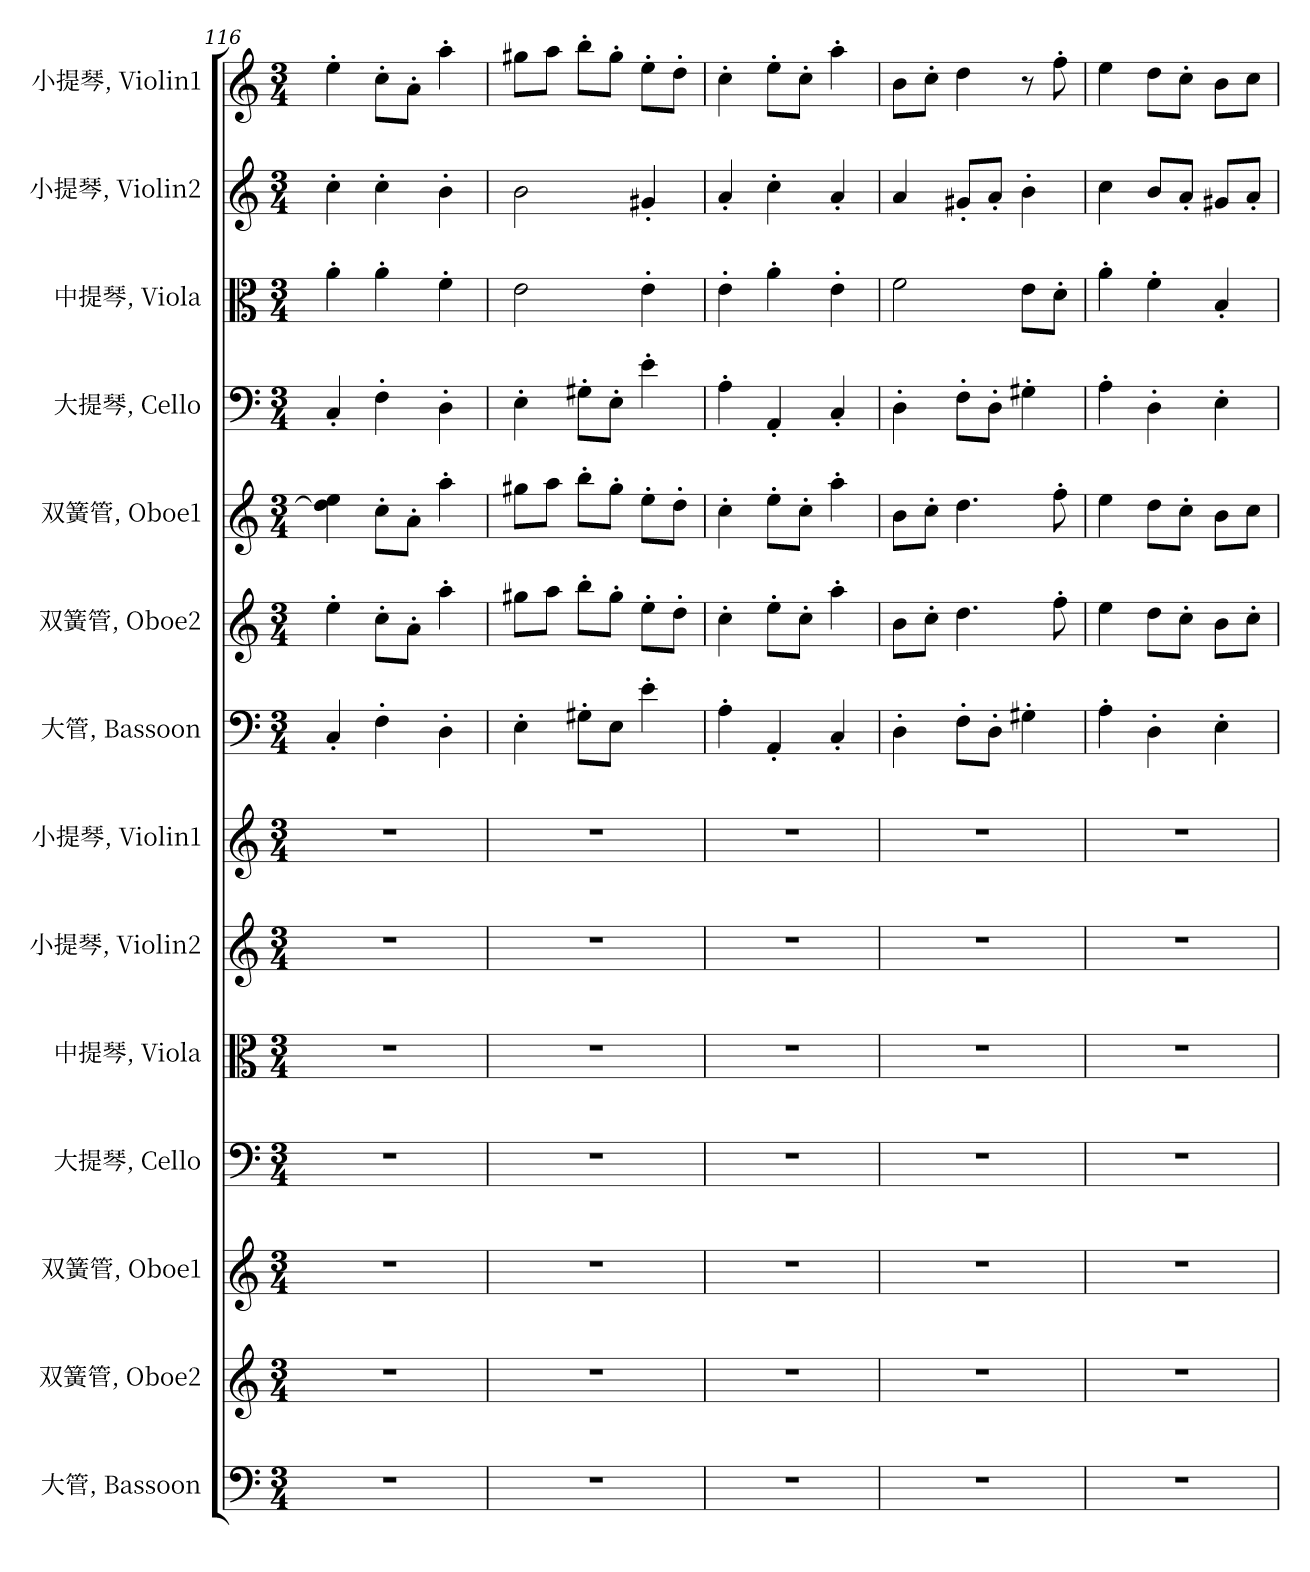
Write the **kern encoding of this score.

**kern	**kern	**kern	**kern	**kern	**kern	**kern	**kern	**kern	**kern	**kern	**kern	**kern	**kern
*part14	*part13	*part12	*part11	*part10	*part9	*part8	*part7	*part6	*part5	*part4	*part3	*part2	*part1
*staff14	*staff13	*staff12	*staff11	*staff10	*staff9	*staff8	*staff7	*staff6	*staff5	*staff4	*staff3	*staff2	*staff1
*I"大管, Bassoon	*I"双簧管, Oboe2	*I"双簧管, Oboe1	*I"大提琴, Cello	*I"中提琴, Viola	*I"小提琴, Violin2	*I"小提琴, Violin1	*I"大管, Bassoon	*I"双簧管, Oboe2	*I"双簧管, Oboe1	*I"大提琴, Cello	*I"中提琴, Viola	*I"小提琴, Violin2	*I"小提琴, Violin1
*I'Bsn.	*I'Ob.	*I'Ob.	*	*I'Vla.	*I'Vln.	*I'Vln.	*I'Bsn.	*I'Ob.	*I'Ob.	*	*I'Vla.	*I'Vln.	*I'Vln.
*clefF4	*clefG2	*clefG2	*clefF4	*clefC3	*clefG2	*clefG2	*clefF4	*clefG2	*clefG2	*clefF4	*clefC3	*clefG2	*clefG2
*k[]	*k[]	*k[]	*k[]	*k[]	*k[]	*k[]	*k[]	*k[]	*k[]	*k[]	*k[]	*k[]	*k[]
*M3/4	*M3/4	*M3/4	*M3/4	*M3/4	*M3/4	*M3/4	*M3/4	*M3/4	*M3/4	*M3/4	*M3/4	*M3/4	*M3/4
=116	=116	=116	=116	=116	=116	=116	=116	=116	=116	=116	=116	=116	=116
2.r	2.r	2.r	2.r	2.r	2.r	2.r	4C'/	4ee'\	4dd\] 4ee\	4C'/	4a'\	4cc'\	4ee'\
.	.	.	.	.	.	.	4F'\	8cc'\L	8cc'\L	4F'\	4a'\	4cc'\	8cc'\L
.	.	.	.	.	.	.	.	8a'\J	8a'\J	.	.	.	8a'\J
.	.	.	.	.	.	.	4D'\	4aa'\	4aa'\	4D'\	4f'\	4b'\	4aa'\
=117	=117	=117	=117	=117	=117	=117	=117	=117	=117	=117	=117	=117	=117
2.r	2.r	2.r	2.r	2.r	2.r	2.r	4E'\	8gg#X\L	8gg#X\L	4E'\	2e\	2b\	8gg#X\L
.	.	.	.	.	.	.	.	8aa\J	8aa\J	.	.	.	8aa\J
.	.	.	.	.	.	.	8G#X'\L	8bb'\L	8bb'\L	8G#X'\L	.	.	8bb'\L
.	.	.	.	.	.	.	8E\J	8gg#'\J	8gg#'\J	8E'\J	.	.	8gg#'\J
.	.	.	.	.	.	.	4e'\	8ee'\L	8ee'\L	4e'\	4e'\	4g#X'/	8ee'\L
.	.	.	.	.	.	.	.	8dd'\J	8dd'\J	.	.	.	8dd'\J
=118	=118	=118	=118	=118	=118	=118	=118	=118	=118	=118	=118	=118	=118
2.r	2.r	2.r	2.r	2.r	2.r	2.r	4A'\	4cc'\	4cc'\	4A'\	4e'\	4a'/	4cc'\
.	.	.	.	.	.	.	4AA'/	8ee'\L	8ee'\L	4AA'/	4a'\	4cc'\	8ee'\L
.	.	.	.	.	.	.	.	8cc'\J	8cc'\J	.	.	.	8cc'\J
.	.	.	.	.	.	.	4C'/	4aa'\	4aa'\	4C'/	4e'\	4a'/	4aa'\
!!LO:PB:g=z
=119	=119	=119	=119	=119	=119	=119	=119	=119	=119	=119	=119	=119	=119
2.r	2.r	2.r	2.r	2.r	2.r	2.r	4D'\	8b\L	8b\L	4D'\	2f\	4a/	8b\L
.	.	.	.	.	.	.	.	8cc'\J	8cc'\J	.	.	.	8cc'\J
.	.	.	.	.	.	.	8F'\L	4.dd\	4.dd\	8F'\L	.	8g#X'/L	4dd\
.	.	.	.	.	.	.	8D'\J	.	.	8D'\J	.	8a'/J	.
.	.	.	.	.	.	.	4G#X'\	.	.	4G#X'\	8e\L	4b'\	8r
.	.	.	.	.	.	.	.	8ff'\	8ff'\	.	8d'\J	.	8ff'\
=120	=120	=120	=120	=120	=120	=120	=120	=120	=120	=120	=120	=120	=120
2.r	2.r	2.r	2.r	2.r	2.r	2.r	4A'\	4ee\	4ee\	4A'\	4a'\	4cc\	4ee\
.	.	.	.	.	.	.	4D'\	8dd\L	8dd\L	4D'\	4f'\	8b/L	8dd\L
.	.	.	.	.	.	.	.	8cc'\J	8cc'\J	.	.	8a'/J	8cc'\J
.	.	.	.	.	.	.	4E'\	8b\L	8b\L	4E'\	4B'/	8g#X/L	8b\L
.	.	.	.	.	.	.	.	8cc'\J	8cc\J	.	.	8a'/J	8cc\J
=	=	=	=	=	=	=	=	=	=	=	=	=	=
*-	*-	*-	*-	*-	*-	*-	*-	*-	*-	*-	*-	*-	*-
